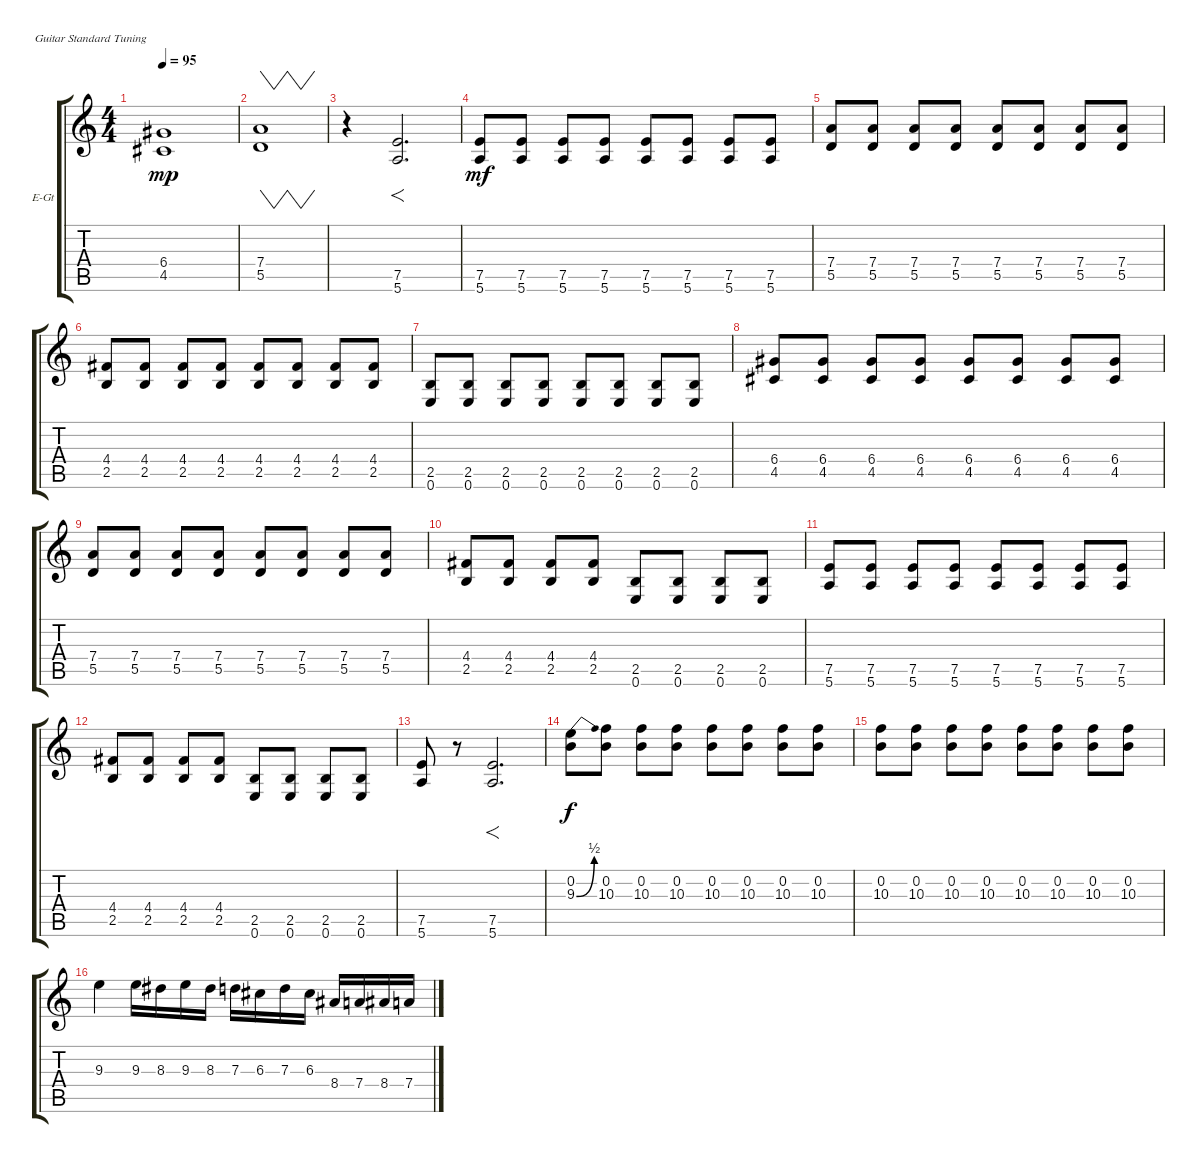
\defaultSystemsLayout 4
\bracketExtendMode groupsimilarinstruments
\firstSystemTrackNameOrientation horizontal
\otherSystemsTrackNameOrientation horizontal
\track ("Guitar" "E-Gt") {instrument overdrivenguitar}
\staff {score tabs}
\tuning (E4 B3 G3 D3 A2 E2)
\ts (4 4)
\tempo 95
\clef g2
\ks c
(4.5 6.4).1{dy mp} |
(5.5 7.4).1{vw} |
r.4 (5.6 7.5).2{f d} |
(5.6 7.5).8{dy mf} (5.6 7.5).8 (5.6 7.5).8 (5.6 7.5).8 (5.6 7.5).8 (5.6 7.5).8 (5.6 7.5).8 (5.6 7.5).8 |
(5.5 7.4).8 (5.5 7.4).8 (5.5 7.4).8 (5.5 7.4).8 (5.5 7.4).8 (5.5 7.4).8 (5.5 7.4).8 (5.5 7.4).8 |
(2.5 4.4).8 (2.5 4.4).8 (2.5 4.4).8 (2.5 4.4).8 (2.5 4.4).8 (2.5 4.4).8 (2.5 4.4).8 (2.5 4.4).8 |
(0.6 2.5).8 (0.6 2.5).8 (0.6 2.5).8 (0.6 2.5).8 (0.6 2.5).8 (0.6 2.5).8 (0.6 2.5).8 (0.6 2.5).8 |
(4.5 6.4).8 (4.5 6.4).8 (4.5 6.4).8 (4.5 6.4).8 (4.5 6.4).8 (4.5 6.4).8 (4.5 6.4).8 (4.5 6.4).8 |
(5.5 7.4).8 (5.5 7.4).8 (5.5 7.4).8 (5.5 7.4).8 (5.5 7.4).8 (5.5 7.4).8 (5.5 7.4).8 (5.5 7.4).8 |
(2.5 4.4).8 (2.5 4.4).8 (2.5 4.4).8 (2.5 4.4).8 (0.6 2.5).8 (0.6 2.5).8 (0.6 2.5).8 (0.6 2.5).8 |
(5.6 7.5).8 (5.6 7.5).8 (5.6 7.5).8 (5.6 7.5).8 (5.6 7.5).8 (5.6 7.5).8 (5.6 7.5).8 (5.6 7.5).8 |
(2.5 4.4).8 (2.5 4.4).8 (2.5 4.4).8 (2.5 4.4).8 (0.6 2.5).8 (0.6 2.5).8 (0.6 2.5).8 (0.6 2.5).8 |
(5.6 7.5).8 r.8 (5.6 7.5).2{f d} |
(9.3{be (bend 0 0 14.399999999999999 2)} 0.2).8{dy f} (10.3 0.2).8 (10.3 0.2).8 (10.3 0.2).8 (10.3 0.2).8 (10.3 0.2).8 (10.3 0.2).8 (10.3 0.2).8 |
(10.3 0.2).8 (10.3 0.2).8 (10.3 0.2).8 (10.3 0.2).8 (10.3 0.2).8 (10.3 0.2).8 (10.3 0.2).8 (10.3 0.2).8 |
9.3.4 9.3.16 8.3.16 9.3.16 8.3.16 7.3.16 6.3.16 7.3.16 6.3.16 8.4.16 7.4.16 8.4.16 7.4.16
